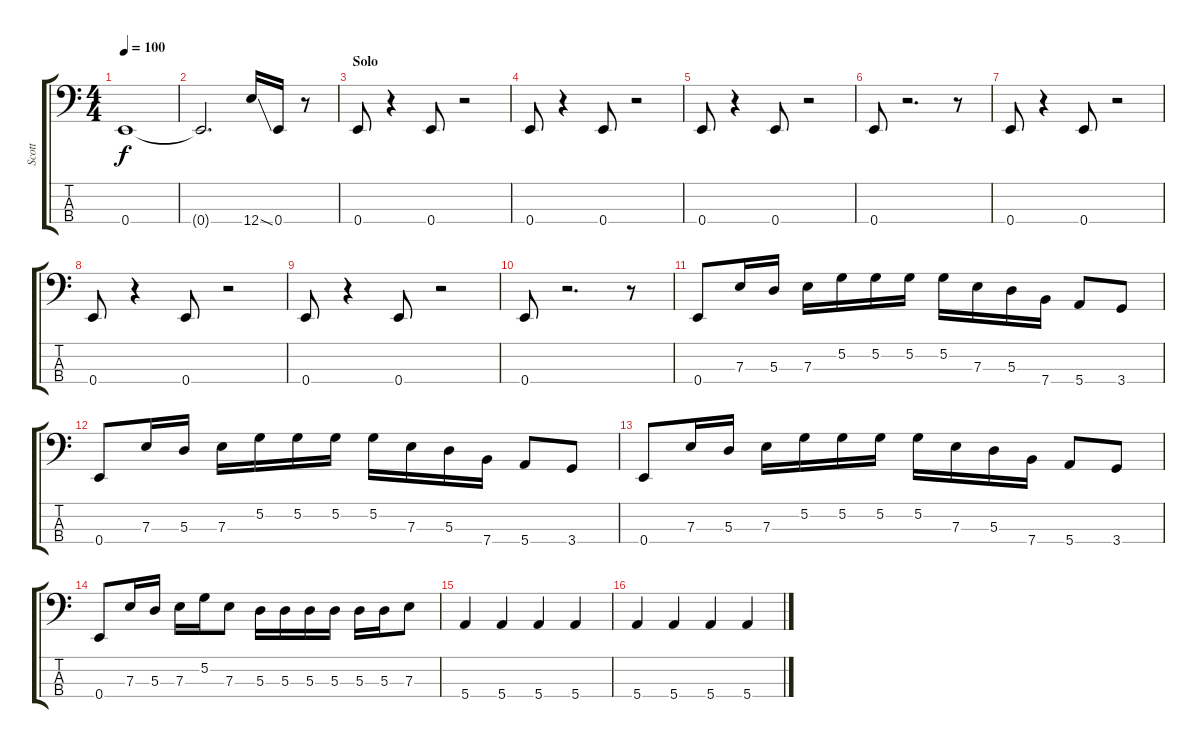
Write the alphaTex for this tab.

\track ("Scott" "Scott") {instrument fretlessbass}
\staff {score tabs}
\tuning (G2 D2 A1 E1) {hide}
\ts (4 4)
\tempo 100
\clef f4
\ks c
0.4.1{dy f} |
0.4{t}.2{d} 12.4{ss}.16 0.4.16 r.8 |
\section ("" "Solo")
0.4.8 r.4 0.4.8 r.2 |
0.4.8 r.4 0.4.8 r.2 |
0.4.8 r.4 0.4.8 r.2 |
0.4.8 r.2{d} r.8 |
0.4.8 r.4 0.4.8 r.2 |
0.4.8 r.4 0.4.8 r.2 |
0.4.8 r.4 0.4.8 r.2 |
0.4.8 r.2{d} r.8 |
0.4.8 7.3.16 5.3.16 7.3.16 5.2.16 5.2.16 5.2.16 5.2.16 7.3.16 5.3.16 7.4.16 5.4.8 3.4.8 |
0.4.8 7.3.16 5.3.16 7.3.16 5.2.16 5.2.16 5.2.16 5.2.16 7.3.16 5.3.16 7.4.16 5.4.8 3.4.8 |
0.4.8 7.3.16 5.3.16 7.3.16 5.2.16 5.2.16 5.2.16 5.2.16 7.3.16 5.3.16 7.4.16 5.4.8 3.4.8 |
0.4.8 7.3.16 5.3.16 7.3.16 5.2.16 7.3.8 5.3.16 5.3.16 5.3.16 5.3.16 5.3.16 5.3.16 7.3.8 |
5.4.4 5.4.4 5.4.4 5.4.4 |
5.4.4 5.4.4 5.4.4 5.4.4
